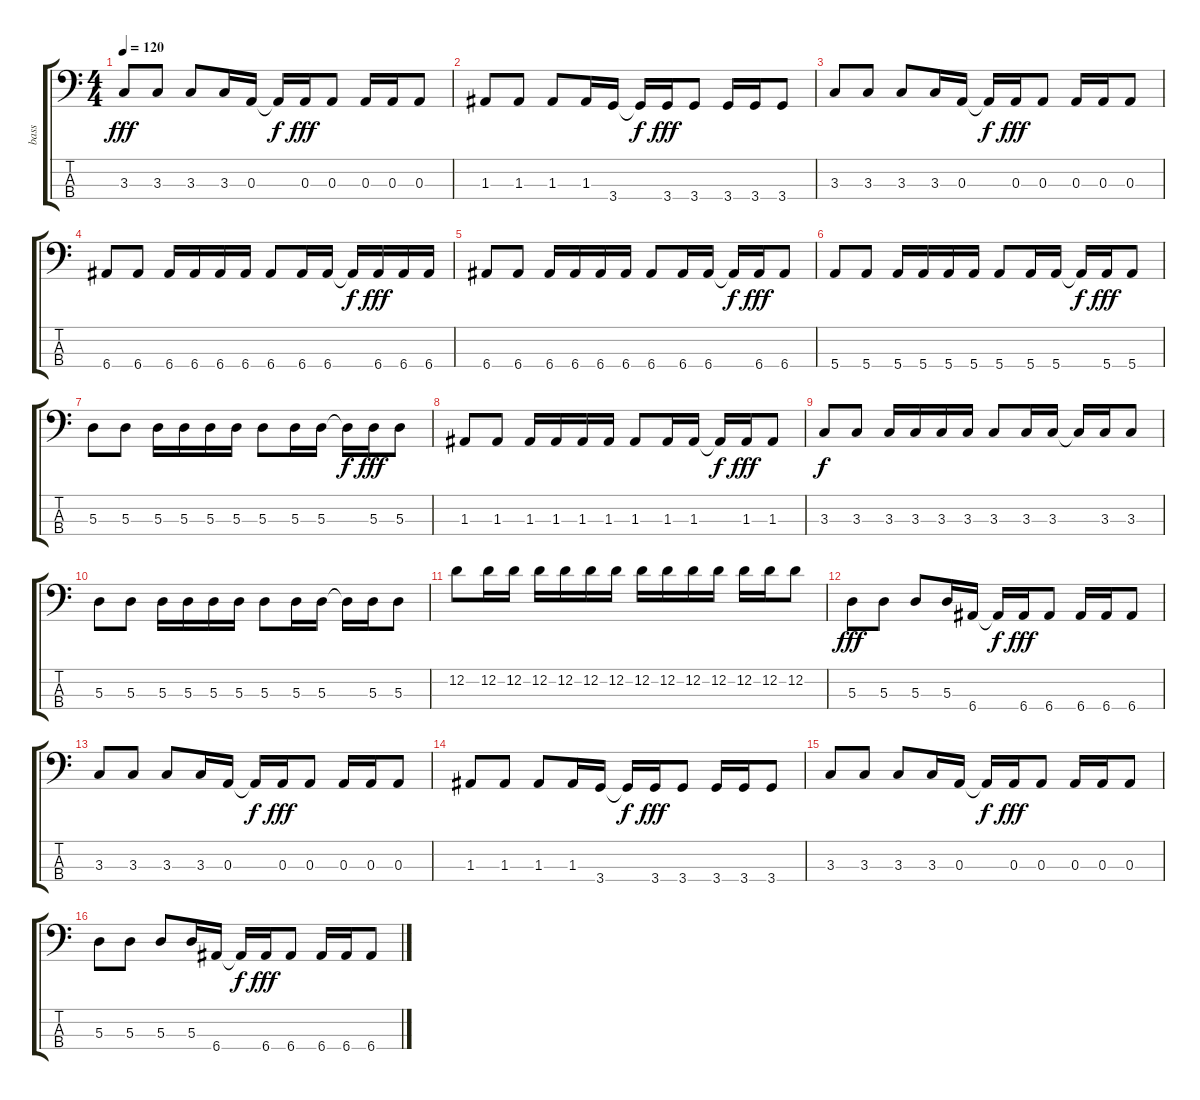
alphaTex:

\track ("bass" "bass") {instrument electricbassfinger}
\staff {score tabs}
\tuning (G2 D2 A1 E1) {hide}
\ts (4 4)
\tempo 120
\clef f4
\ks c
3.3.8{dy fff} 3.3.8 3.3.8 3.3.16 0.3.16 0.3{t}.16{dy f} 0.3.16{dy fff} 0.3.8 0.3.16 0.3.16 0.3.8 |
1.3.8 1.3.8 1.3.8 1.3.16 3.4.16 3.4{t}.16{dy f} 3.4.16{dy fff} 3.4.8 3.4.16 3.4.16 3.4.8 |
3.3.8 3.3.8 3.3.8 3.3.16 0.3.16 0.3{t}.16{dy f} 0.3.16{dy fff} 0.3.8 0.3.16 0.3.16 0.3.8 |
6.4.8 6.4.8 6.4.16 6.4.16 6.4.16 6.4.16 6.4.8 6.4.16 6.4.16 6.4{t}.16{dy f} 6.4.16{dy fff} 6.4.16 6.4.16 |
6.4.8 6.4.8 6.4.16 6.4.16 6.4.16 6.4.16 6.4.8 6.4.16 6.4.16 6.4{t}.16{dy f} 6.4.16{dy fff} 6.4.8 |
5.4.8 5.4.8 5.4.16 5.4.16 5.4.16 5.4.16 5.4.8 5.4.16 5.4.16 5.4{t}.16{dy f} 5.4.16{dy fff} 5.4.8 |
5.3.8 5.3.8 5.3.16 5.3.16 5.3.16 5.3.16 5.3.8 5.3.16 5.3.16 5.3{t}.16{dy f} 5.3.16{dy fff} 5.3.8 |
1.3.8 1.3.8 1.3.16 1.3.16 1.3.16 1.3.16 1.3.8 1.3.16 1.3.16 1.3{t}.16{dy f} 1.3.16{dy fff} 1.3.8 |
3.3.8{dy f} 3.3.8 3.3.16 3.3.16 3.3.16 3.3.16 3.3.8 3.3.16 3.3.16 3.3{t}.16 3.3.16 3.3.8 |
5.3.8 5.3.8 5.3.16 5.3.16 5.3.16 5.3.16 5.3.8 5.3.16 5.3.16 5.3{t}.16 5.3.16 5.3.8 |
12.2.8 12.2.16 12.2.16 12.2.16 12.2.16 12.2.16 12.2.16 12.2.16 12.2.16 12.2.16 12.2.16 12.2.16 12.2.16 12.2.8 |
5.3.8{dy fff} 5.3.8 5.3.8 5.3.16 6.4.16 6.4{t}.16{dy f} 6.4.16{dy fff} 6.4.8 6.4.16 6.4.16 6.4.8 |
3.3.8 3.3.8 3.3.8 3.3.16 0.3.16 0.3{t}.16{dy f} 0.3.16{dy fff} 0.3.8 0.3.16 0.3.16 0.3.8 |
1.3.8 1.3.8 1.3.8 1.3.16 3.4.16 3.4{t}.16{dy f} 3.4.16{dy fff} 3.4.8 3.4.16 3.4.16 3.4.8 |
3.3.8 3.3.8 3.3.8 3.3.16 0.3.16 0.3{t}.16{dy f} 0.3.16{dy fff} 0.3.8 0.3.16 0.3.16 0.3.8 |
5.3.8 5.3.8 5.3.8 5.3.16 6.4.16 6.4{t}.16{dy f} 6.4.16{dy fff} 6.4.8 6.4.16 6.4.16 6.4.8
